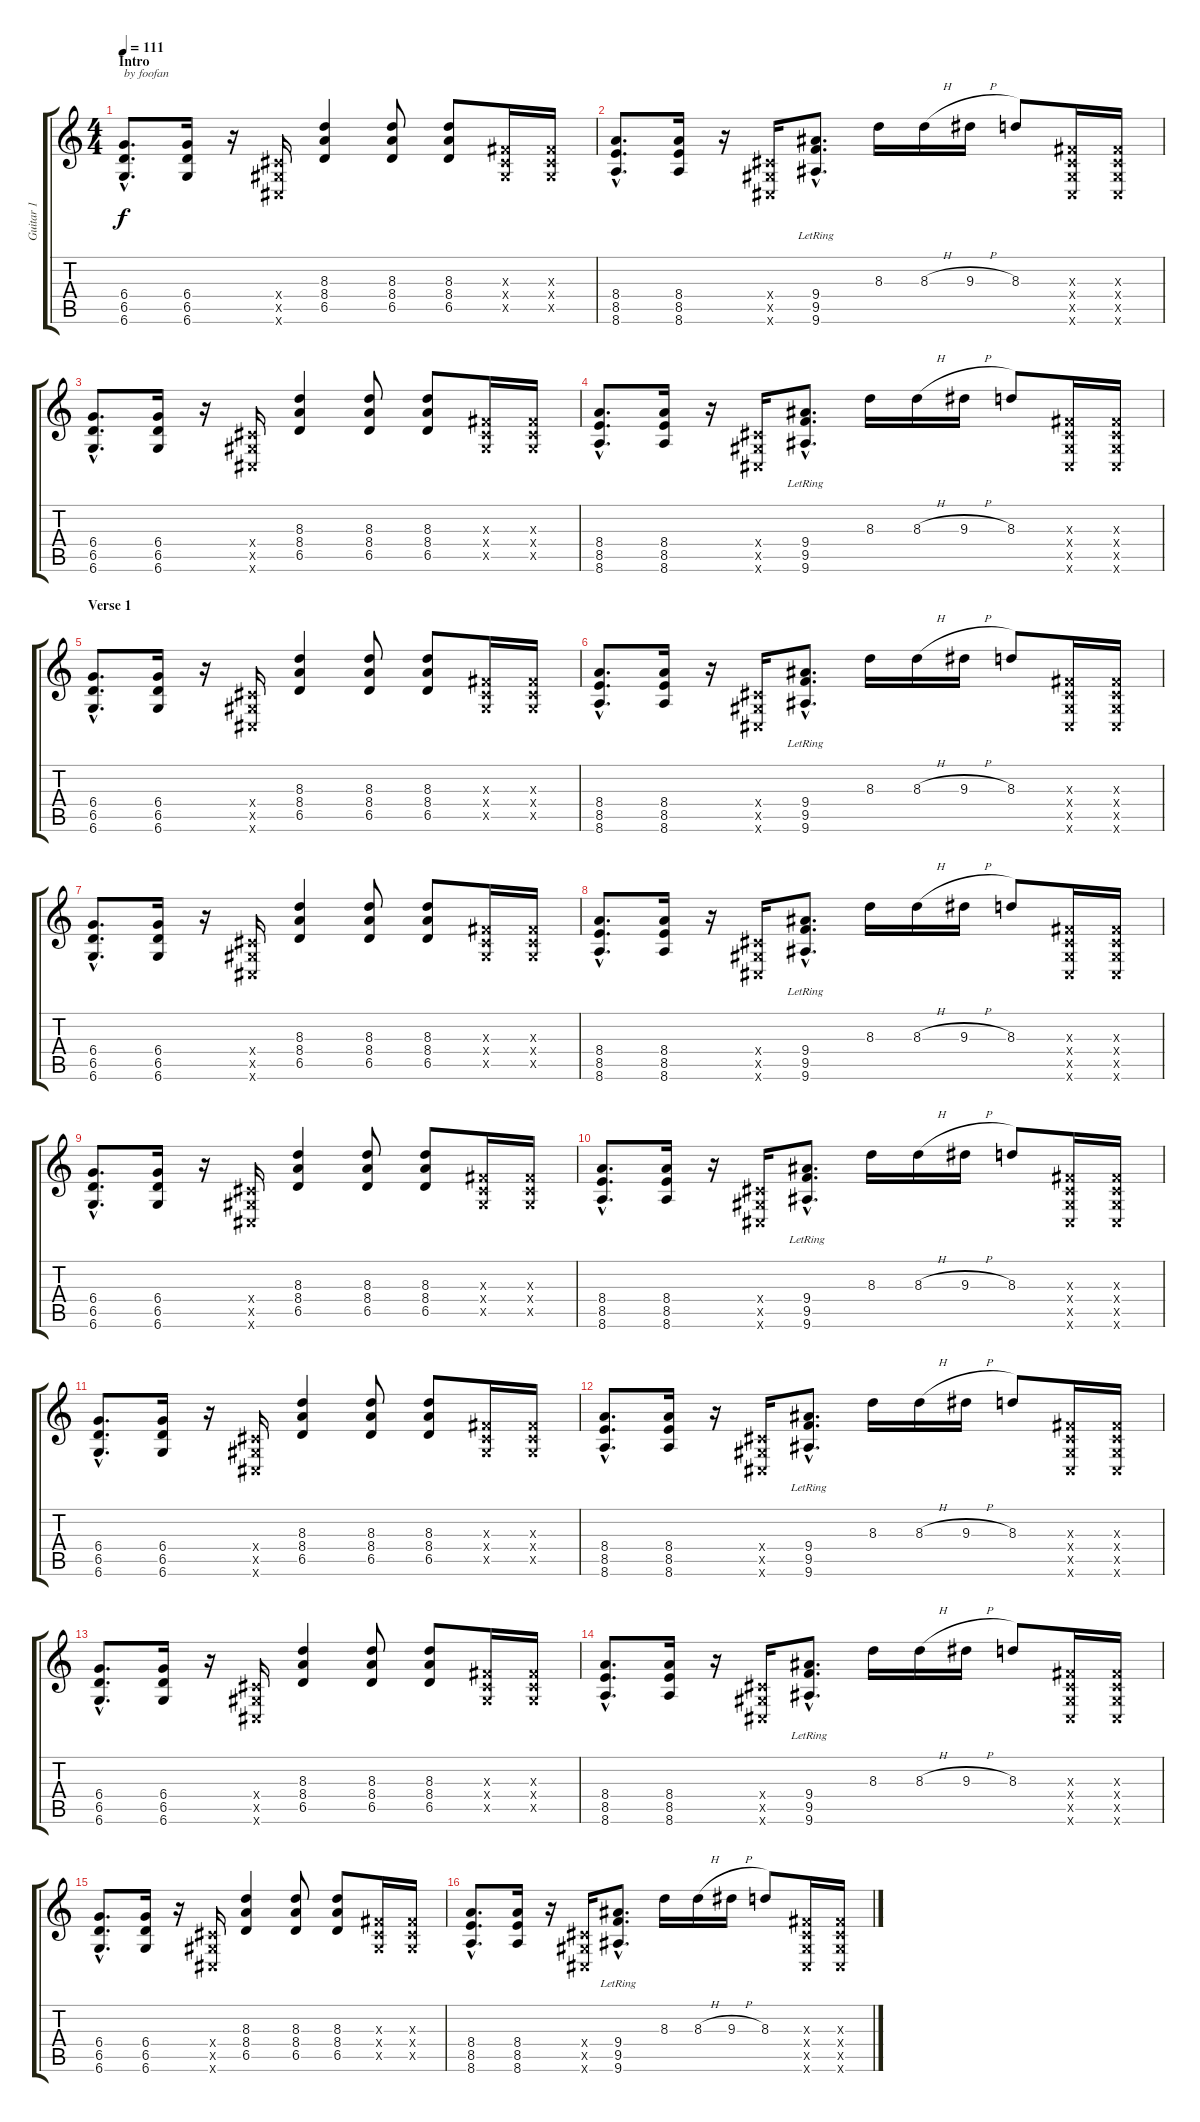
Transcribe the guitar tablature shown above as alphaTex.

\track ("Guitar 1" "Guitar 1") {instrument overdrivenguitar}
\staff {score tabs}
\tuning (Eb4 Bb3 Gb3 Db3 Ab2 Db2) {hide}
\ts (4 4)
\section ("" "Intro")
\tempo 111
\clef g2
\ks c
(6.4{hac} 6.5{hac} 6.6{hac}).8{d txt "by foofan" dy f instrument overdrivenguitar} (6.4 6.5 6.6).16 r.16 (0.4{x} 0.5{x} 0.6{x}).16 (8.3 8.4 6.5).4 (8.3 8.4 6.5).8 (8.3 8.4 6.5).8 (0.3{x} 0.4{x} 0.5{x}).16 (0.3{x} 0.4{x} 0.5{x}).16 |
(8.4{hac} 8.5{hac} 8.6{hac}).8{d} (8.4 8.5 8.6).16 r.16 (0.4{x} 0.5{x} 0.6{x}).16 (9.4{hac lr} 9.5{hac lr} 9.6{hac lr}).8{d} 8.3.16 8.3{h}.16 9.3{h}.16 8.3.8 (0.3{x} 0.4{x} 0.5{x} 0.6{x}).16 (0.3{x} 0.4{x} 0.5{x} 0.6{x}).16 |
(6.4{hac} 6.5{hac} 6.6{hac}).8{d} (6.4 6.5 6.6).16 r.16 (0.4{x} 0.5{x} 0.6{x}).16 (8.3 8.4 6.5).4 (8.3 8.4 6.5).8 (8.3 8.4 6.5).8 (0.3{x} 0.4{x} 0.5{x}).16 (0.3{x} 0.4{x} 0.5{x}).16 |
(8.4{hac} 8.5{hac} 8.6{hac}).8{d} (8.4 8.5 8.6).16 r.16 (0.4{x} 0.5{x} 0.6{x}).16 (9.4{hac lr} 9.5{hac lr} 9.6{hac lr}).8{d} 8.3.16 8.3{h}.16 9.3{h}.16 8.3.8 (0.3{x} 0.4{x} 0.5{x} 0.6{x}).16 (0.3{x} 0.4{x} 0.5{x} 0.6{x}).16 |
\section ("" "Verse 1")
(6.4{hac} 6.5{hac} 6.6{hac}).8{d} (6.4 6.5 6.6).16 r.16 (0.4{x} 0.5{x} 0.6{x}).16 (8.3 8.4 6.5).4 (8.3 8.4 6.5).8 (8.3 8.4 6.5).8 (0.3{x} 0.4{x} 0.5{x}).16 (0.3{x} 0.4{x} 0.5{x}).16 |
(8.4{hac} 8.5{hac} 8.6{hac}).8{d} (8.4 8.5 8.6).16 r.16 (0.4{x} 0.5{x} 0.6{x}).16 (9.4{hac lr} 9.5{hac lr} 9.6{hac lr}).8{d} 8.3.16 8.3{h}.16 9.3{h}.16 8.3.8 (0.3{x} 0.4{x} 0.5{x} 0.6{x}).16 (0.3{x} 0.4{x} 0.5{x} 0.6{x}).16 |
(6.4{hac} 6.5{hac} 6.6{hac}).8{d} (6.4 6.5 6.6).16 r.16 (0.4{x} 0.5{x} 0.6{x}).16 (8.3 8.4 6.5).4 (8.3 8.4 6.5).8 (8.3 8.4 6.5).8 (0.3{x} 0.4{x} 0.5{x}).16 (0.3{x} 0.4{x} 0.5{x}).16 |
(8.4{hac} 8.5{hac} 8.6{hac}).8{d} (8.4 8.5 8.6).16 r.16 (0.4{x} 0.5{x} 0.6{x}).16 (9.4{hac lr} 9.5{hac lr} 9.6{hac lr}).8{d} 8.3.16 8.3{h}.16 9.3{h}.16 8.3.8 (0.3{x} 0.4{x} 0.5{x} 0.6{x}).16 (0.3{x} 0.4{x} 0.5{x} 0.6{x}).16 |
(6.4{hac} 6.5{hac} 6.6{hac}).8{d} (6.4 6.5 6.6).16 r.16 (0.4{x} 0.5{x} 0.6{x}).16 (8.3 8.4 6.5).4 (8.3 8.4 6.5).8 (8.3 8.4 6.5).8 (0.3{x} 0.4{x} 0.5{x}).16 (0.3{x} 0.4{x} 0.5{x}).16 |
(8.4{hac} 8.5{hac} 8.6{hac}).8{d} (8.4 8.5 8.6).16 r.16 (0.4{x} 0.5{x} 0.6{x}).16 (9.4{hac lr} 9.5{hac lr} 9.6{hac lr}).8{d} 8.3.16 8.3{h}.16 9.3{h}.16 8.3.8 (0.3{x} 0.4{x} 0.5{x} 0.6{x}).16 (0.3{x} 0.4{x} 0.5{x} 0.6{x}).16 |
(6.4{hac} 6.5{hac} 6.6{hac}).8{d} (6.4 6.5 6.6).16 r.16 (0.4{x} 0.5{x} 0.6{x}).16 (8.3 8.4 6.5).4 (8.3 8.4 6.5).8 (8.3 8.4 6.5).8 (0.3{x} 0.4{x} 0.5{x}).16 (0.3{x} 0.4{x} 0.5{x}).16 |
(8.4{hac} 8.5{hac} 8.6{hac}).8{d} (8.4 8.5 8.6).16 r.16 (0.4{x} 0.5{x} 0.6{x}).16 (9.4{hac lr} 9.5{hac lr} 9.6{hac lr}).8{d} 8.3.16 8.3{h}.16 9.3{h}.16 8.3.8 (0.3{x} 0.4{x} 0.5{x} 0.6{x}).16 (0.3{x} 0.4{x} 0.5{x} 0.6{x}).16 |
(6.4{hac} 6.5{hac} 6.6{hac}).8{d} (6.4 6.5 6.6).16 r.16 (0.4{x} 0.5{x} 0.6{x}).16 (8.3 8.4 6.5).4 (8.3 8.4 6.5).8 (8.3 8.4 6.5).8 (0.3{x} 0.4{x} 0.5{x}).16 (0.3{x} 0.4{x} 0.5{x}).16 |
(8.4{hac} 8.5{hac} 8.6{hac}).8{d} (8.4 8.5 8.6).16 r.16 (0.4{x} 0.5{x} 0.6{x}).16 (9.4{hac lr} 9.5{hac lr} 9.6{hac lr}).8{d} 8.3.16 8.3{h}.16 9.3{h}.16 8.3.8 (0.3{x} 0.4{x} 0.5{x} 0.6{x}).16 (0.3{x} 0.4{x} 0.5{x} 0.6{x}).16 |
(6.4{hac} 6.5{hac} 6.6{hac}).8{d} (6.4 6.5 6.6).16 r.16 (0.4{x} 0.5{x} 0.6{x}).16 (8.3 8.4 6.5).4 (8.3 8.4 6.5).8 (8.3 8.4 6.5).8 (0.3{x} 0.4{x} 0.5{x}).16 (0.3{x} 0.4{x} 0.5{x}).16 |
(8.4{hac} 8.5{hac} 8.6{hac}).8{d} (8.4 8.5 8.6).16 r.16 (0.4{x} 0.5{x} 0.6{x}).16 (9.4{hac lr} 9.5{hac lr} 9.6{hac lr}).8{d} 8.3.16 8.3{h}.16 9.3{h}.16 8.3.8 (0.3{x} 0.4{x} 0.5{x} 0.6{x}).16 (0.3{x} 0.4{x} 0.5{x} 0.6{x}).16
